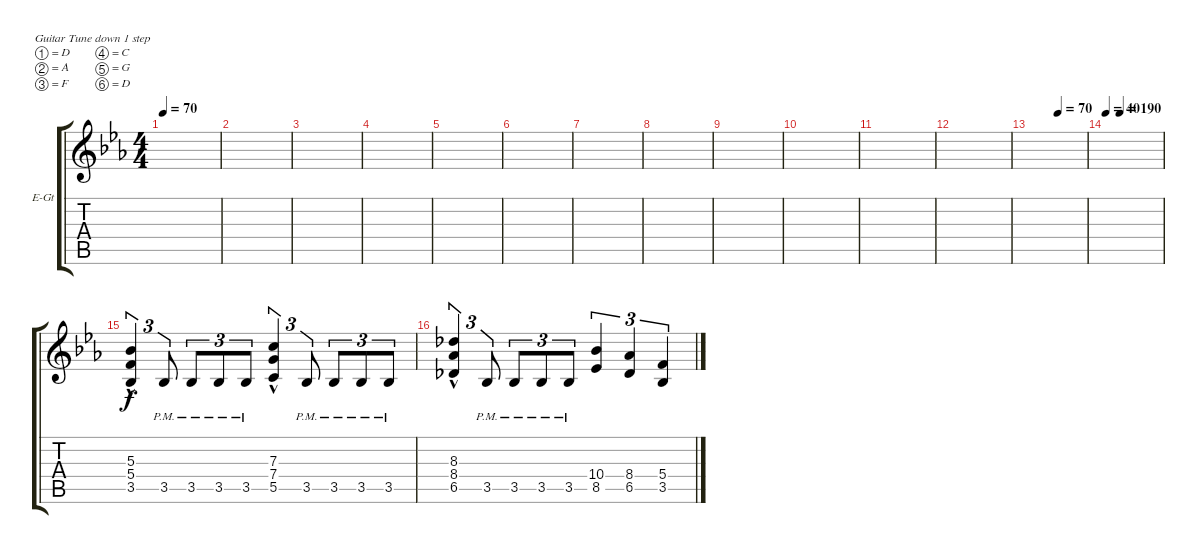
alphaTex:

\defaultSystemsLayout 4
\bracketExtendMode groupsimilarinstruments
\firstSystemTrackNameOrientation horizontal
\otherSystemsTrackNameOrientation horizontal
\track ("Rithm Guitar 2" "E-Gt") {instrument distortionguitar}
\staff {score tabs}
\tuning (D4 A3 F3 C3 G2 D2)
\ts (4 4)
\tempo 70
\clef g2
\ks cminor
|
|
|
|
|
|
|
|
|
|
|
|
\tempo (70 0.5)
|
\tempo 40
\tempo (190 0.25)
|
(3.5{hac} 5.4{hac} 5.3{hac}).4{tu (3 2)} 3.5{pm}.8{tu (3 2)} 3.5{pm}.8{tu (3 2)} 3.5{pm}.8{tu (3 2)} 3.5{pm}.8{tu (3 2)} (5.5{hac} 7.4{hac} 7.3{hac}).4{tu (3 2)} 3.5{pm}.8{tu (3 2)} 3.5{pm}.8{tu (3 2)} 3.5{pm}.8{tu (3 2)} 3.5{pm}.8{tu (3 2)} |
(6.5{hac} 8.4{hac} 8.3{hac}).4{tu (3 2)} 3.5{pm}.8{tu (3 2)} 3.5{pm}.8{tu (3 2)} 3.5{pm}.8{tu (3 2)} 3.5{pm}.8{tu (3 2)} (10.4 8.5).4{tu (3 2)} (6.5 8.4).4{tu (3 2)} (5.4 3.5).4{tu (3 2)}
